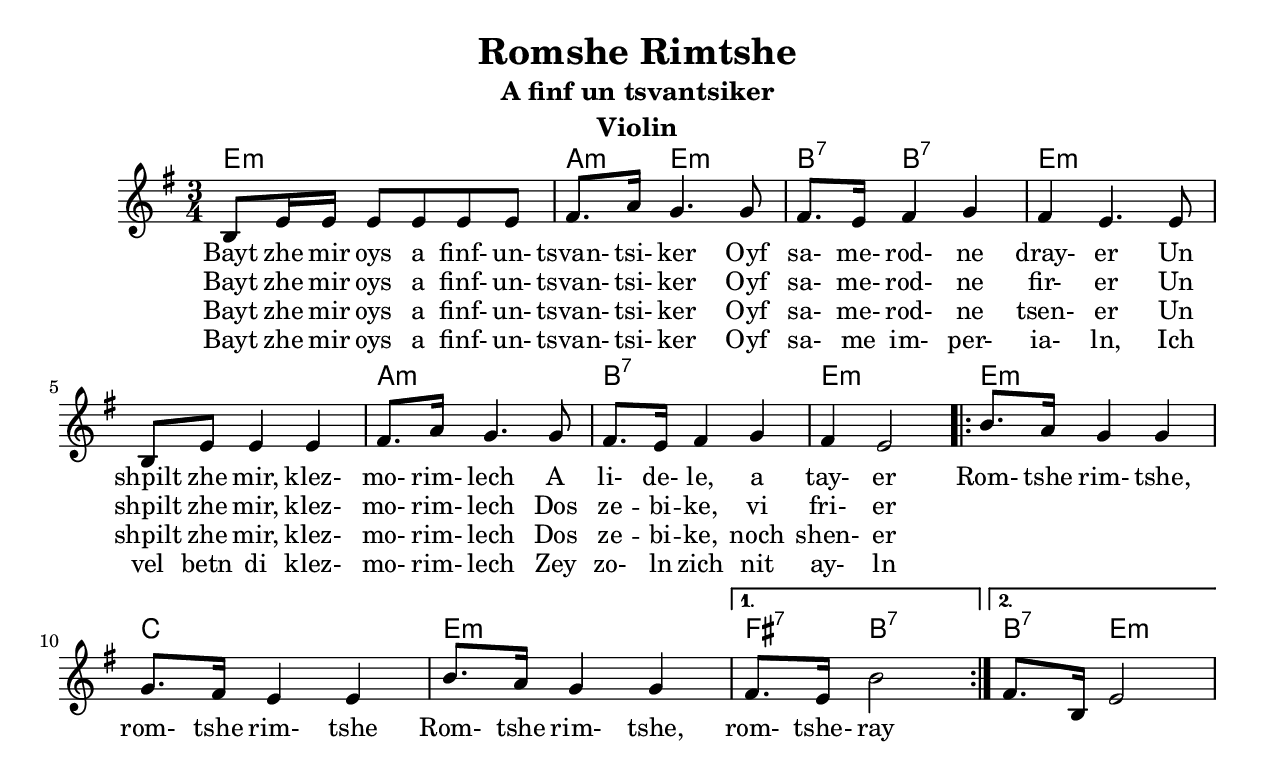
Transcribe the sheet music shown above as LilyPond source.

\version "2.18.0"
\language "english"


\paper{
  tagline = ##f
  print-all-headers = ##t
  #(set-paper-size "letter")
}
date = #(strftime "%d-%m-%Y" (localtime (current-time)))

%\markup{ \italic{ " Updated " \date  }  }
%\markup{ Got something to say? }

melody = \relative c' {
  \clef treble

  \key e \minor
  \time 3/4

  b8 e16 e e8 e e e
  fs8. a16 g4. g8
  fs8. e16 fs4 g
  fs4  e4. e8

  b8 e e4 e|
  fs8. a16 g4. g8
  fs8. e16 fs4 g
  fs4 e2|

  \repeat volta 2{
    b'8. a16 g4 g
    g8. fs16 e4 e
    b'8. a16 g4 g

  }

  \alternative {
    { fs8. e16 b'2}
    { fs8. b,16 e2}
  }



}
%************************Lyrics Block****************
\addlyrics{
  Bayt zhe mir oys a finf- un- tsvan- tsi- ker
  Oyf sa- me- rod- ne dray- er
  Un shpilt zhe mir, klez- mo- rim- lech A li- de- le, a tay- er

  Rom- tshe rim- tshe, rom- tshe rim- tshe
  Rom- tshe rim- tshe, rom- tshe- ray
}
\addlyrics{
  Bayt zhe mir oys a finf- un- tsvan- tsi- ker
  Oyf sa- me- rod- ne fir- er
  Un shpilt zhe mir, klez- mo- rim- lech
  Dos ze -- bi -- ke, vi fri- er
}

\addlyrics{
  Bayt zhe mir oys a finf- un- tsvan- tsi- ker
  Oyf sa- me- rod- ne tsen- er
  Un shpilt zhe mir, klez- mo- rim- lech
  Dos ze -- bi -- ke, noch shen- er
}

\addlyrics{
  Bayt zhe mir oys a finf- un- tsvan- tsi- ker
  Oyf sa- me im- per- ia- ln,
  Ich vel betn di klez- mo- rim- lech
  Zey zo- ln zich nit ay- ln

}


harmonies = \chordmode {
  e4*3:m %r2
  a4:m e2:m b4:7 b2:7
  e2*3:m %r2*2
  a4*3:m %r2
  b4*3:7 %r2
  e4*3:m %r2

  %chorus
  e4*3:m %r2
  c4*3 % r2
  e4*3:m %r2
  fs4:7 b2:7
  b4:7 e2:m
}

\score {
  <<
    \new ChordNames {
      \set chordChanges = ##f
      \harmonies
    }
    \new Staff
    \melody
  >>
  \header{
    title= "Romshe Rimtshe"
instrument= "Violin"
    subtitle="A finf un tsvantsiker"
    arranger = ""
  }
  \midi{\tempo 4 = 120}
  \layout{indent = 1.0\cm}
}
